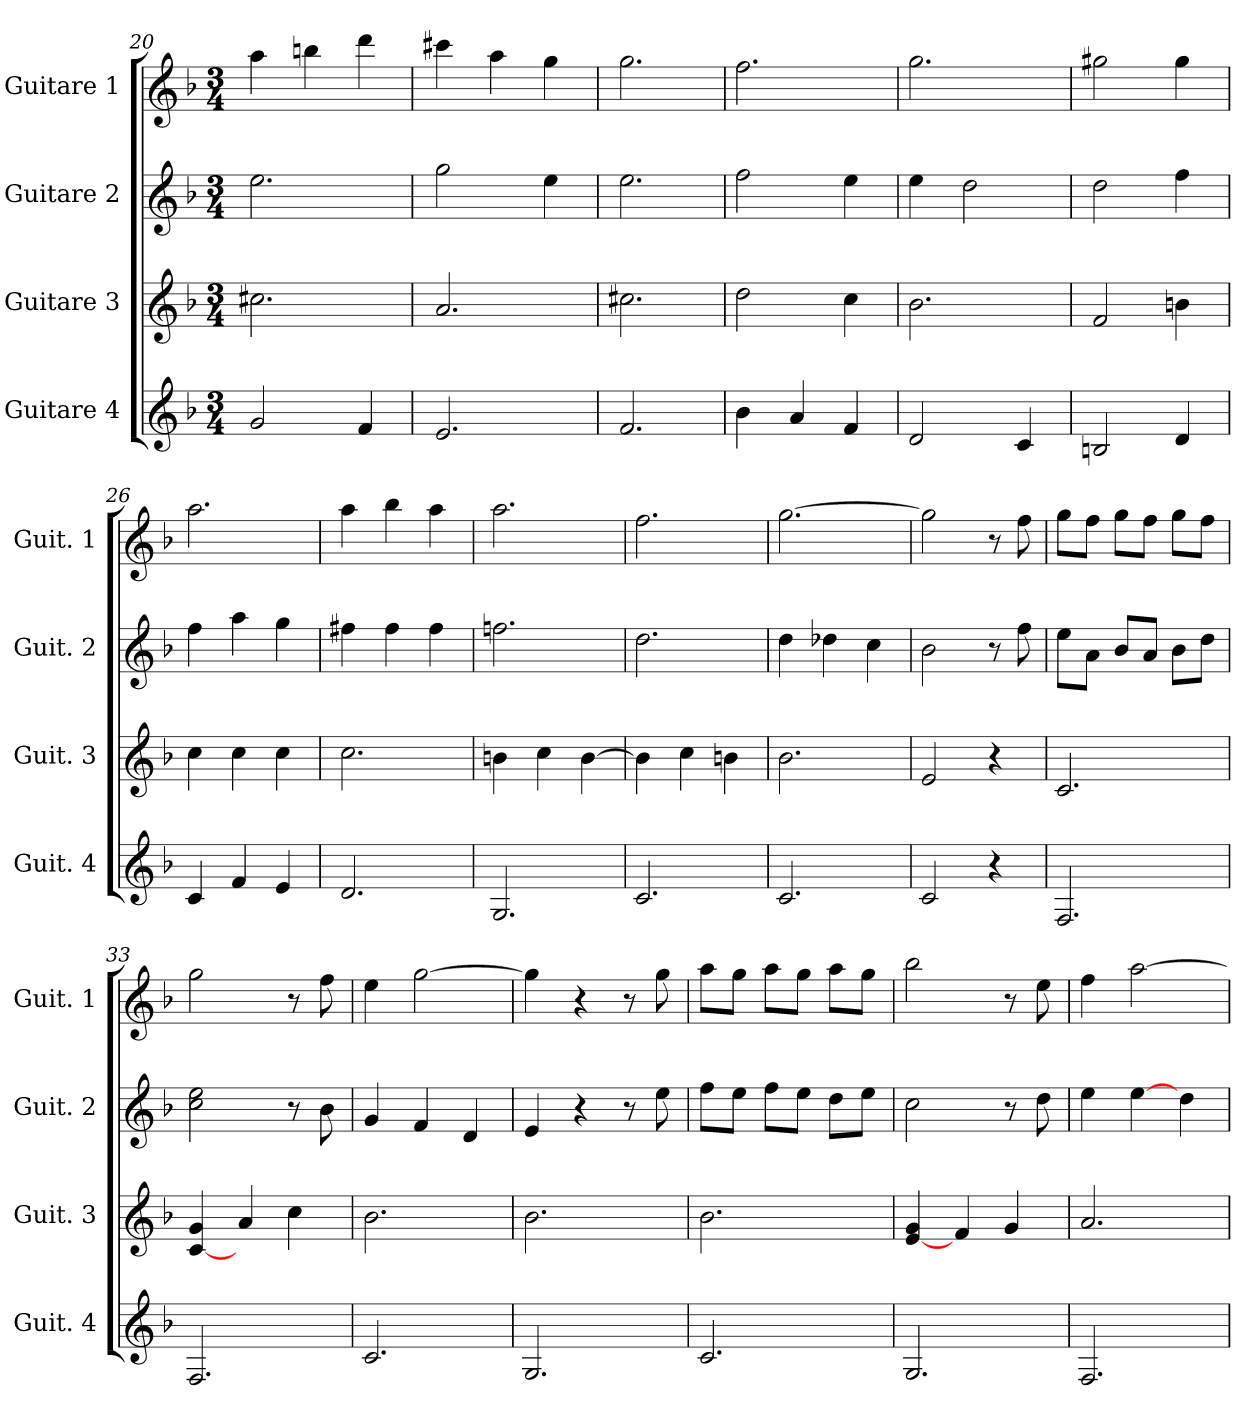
**kern	**kern	**kern	**kern
*part4	*part3	*part2	*part1
*staff4	*staff3	*staff2	*staff1
*I"Guitare 4	*I"Guitare 3	*I"Guitare 2	*I"Guitare 1
*I'Guit. 4	*I'Guit. 3	*I'Guit. 2	*I'Guit. 1
*clefG2	*clefG2	*clefG2	*clefG2
*ITrd7c12	*ITrd7c12	*ITrd7c12	*ITrd7c12
*k[b-]	*k[b-]	*k[b-]	*k[b-]
*F:	*F:	*F:	*F:
*M3/4	*M3/4	*M3/4	*M3/4
=20	=20	=20	=20
2G/	2.c#X\	2.e\	4a\
.	.	.	4bn\
4F/	.	.	4dd\
=21	=21	=21	=21
2.E/	2.A/	2g\	4cc#X\
.	.	.	4a\
.	.	4e\	4g\
!!LO:PB:g=z
=22	=22	=22	=22
2.F/	2.c#X\	2.e\	2.g\
=23	=23	=23	=23
4B-\	2d\	2f\	2.f\
4A/	.	.	.
4F/	4c\	4e\	.
=24	=24	=24	=24
2D/	2.B-\	4e\	2.g\
.	.	2d\	.
4C/	.	.	.
=25	=25	=25	=25
2BBn/	2F/	2d\	2g#X\
4D/	4Bn\	4f\	4g#\
=26	=26	=26	=26
4C/	4c\	4f\	2.a\
4F/	4c\	4a\	.
4E/	4c\	4g\	.
=27	=27	=27	=27
2.D/	2.c\	4f#X\	4a\
.	.	4f#\	4b-\
.	.	4f#\	4a\
=28	=28	=28	=28
2.GG/	4Bn\	2.fn\	2.a\
.	4c\	.	.
.	[4B\	.	.
!!LO:LB:g=z
=29	=29	=29	=29
2.C/	4B\]	2.d\	2.f\
.	4c\	.	.
.	4Bn\	.	.
=30	=30	=30	=30
2.C/	2.B-\	4d\	[2.g\
.	.	4d-X\	.
.	.	4c\	.
=31	=31	=31	=31
2C/	2E/	2B-\	2g\]
4r	4r	8r	8r
.	.	8f\	8f\
=32	=32	=32	=32
2.FF/	2.C/	8e\L	8g\L
.	.	8A\J	8f\J
.	.	8B-/L	8g\L
.	.	8A/J	8f\J
.	.	8B-\L	8g\L
.	.	8d\J	8f\J
=33	=33	=33	=33
2.FF/	[4C/ 4G/	2c\ 2e\	2g\
.	4A/	.	.
.	4c\	8r	8r
.	.	8B-\	8f\
=34	=34	=34	=34
2.C/	2.B-\	4G/	4e\
.	.	4F/	[2g\
.	.	4D/	.
=35	=35	=35	=35
2.GG/	2.B-\	4E/	4g\]
.	.	4r	4r
.	.	8r	8r
.	.	8e\	8g\
!!LO:LB:g=z
=36	=36	=36	=36
2.C/	2.B-\	8f\L	8a\L
.	.	8e\J	8g\J
.	.	8f\L	8a\L
.	.	8e\J	8g\J
.	.	8d\L	8a\L
.	.	8e\J	8g\J
=37	=37	=37	=37
2.GG/	[4E/ 4G/	2c\	2b-\
.	4F/	.	.
.	4G/	8r	8r
.	.	8d\	8e\
=38	=38	=38	=38
2.FF/	2.A/	4e\	4f\
.	.	[4e\	[2a\
.	.	4d\	.
=	=	=	=
*-	*-	*-	*-
